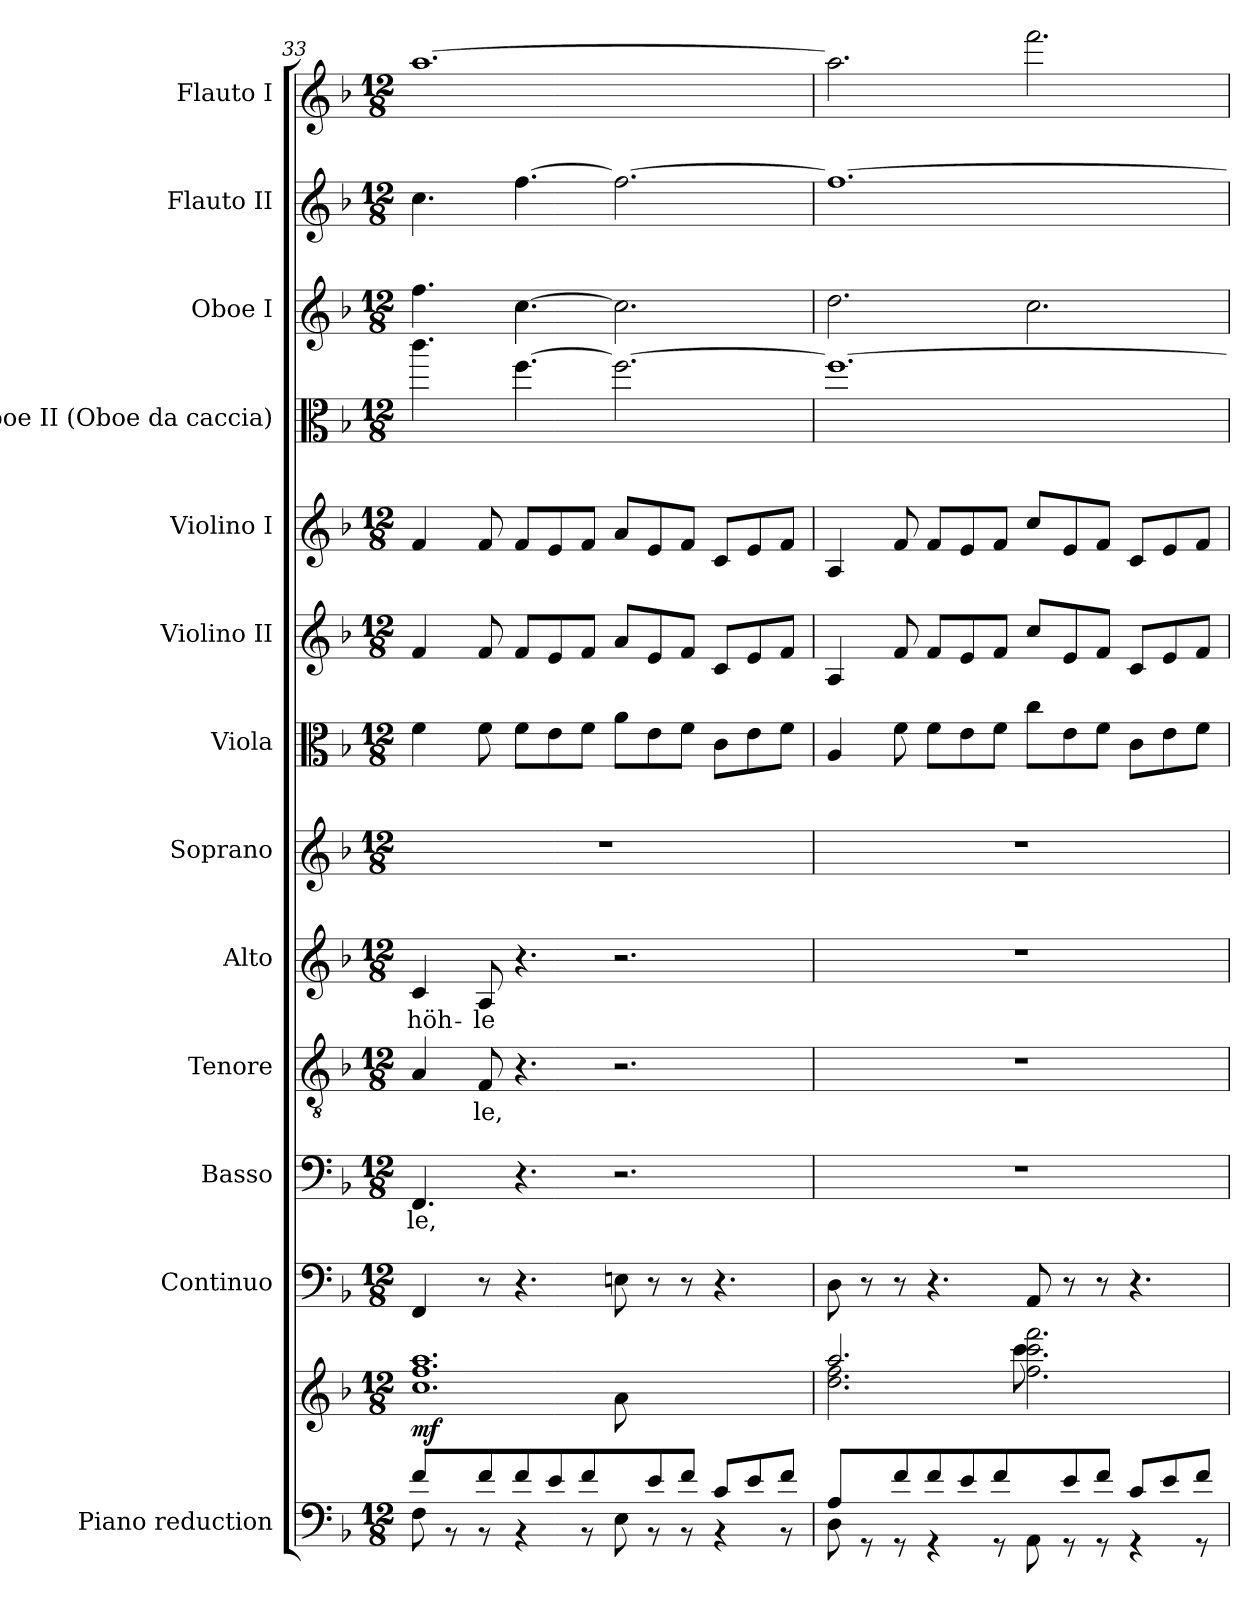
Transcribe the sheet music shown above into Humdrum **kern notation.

**kern	**kern	**dynam	**kern	**kern	**text	**kern	**text	**kern	**text	**kern	**kern	**kern	**kern	**kern	**kern	**kern	**kern
*part13	*part13	*part13	*part12	*part11	*part11	*part10	*part10	*part9	*part9	*part8	*part7	*part6	*part5	*part4	*part3	*part2	*part1
*staff14	*staff13	*staff13/14	*staff12	*staff11	*staff11	*staff10	*staff10	*staff9	*staff9	*staff8	*staff7	*staff6	*staff5	*staff4	*staff3	*staff2	*staff1
*I"Piano reduction	*	*	*I"Continuo	*I"Basso	*	*I"Tenore	*	*I"Alto	*	*I"Soprano	*I"Viola	*I"Violino II	*I"Violino I	*I"Oboe II (Oboe da caccia)	*I"Oboe I	*I"Flauto II	*I"Flauto I
*I'Pno	*	*	*	*	*	*	*	*	*	*	*I'Vla	*I'Vln	*I'Vln	*	*I'Ob	*I'Fl	*I'Fl
*clefF4	*clefG2	*	*clefF4	*clefF4	*	*clefGv2	*	*clefG2	*	*clefG2	*clefC3	*clefG2	*clefG2	*clefC3	*clefG2	*clefG2	*clefG2
*	*	*	*	*	*	*	*	*	*	*	*	*	*	*ITrd12c21	*	*	*
*k[b-]	*k[b-]	*	*k[b-]	*k[b-]	*	*k[b-]	*	*k[b-]	*	*k[b-]	*k[b-]	*k[b-]	*k[b-]	*k[b-]	*k[b-]	*k[b-]	*k[b-]
*M12/8	*M12/8	*	*M12/8	*M12/8	*	*M12/8	*	*M12/8	*	*M12/8	*M12/8	*M12/8	*M12/8	*M12/8	*M12/8	*M12/8	*M12/8
=33	=33	=33	=33	=33	=33	=33	=33	=33	=33	=33	=33	=33	=33	=33	=33	=33	=33
*^	*^	*	*	*	*	*	*	*	*	*	*	*	*	*	*	*	*
!	!	!	!	!LO:DY:b	!	!	!LO:LY:b	!	!	!	!LO:LY:b	!	!	!	!	!	!	!	!
4f/	8F\	1.cc 1.ff 1.aa	2.ryy	mf	4FF/	4.FF/	-le,	4A/	.	4c/	-höh-	1.r	4f\	4f/	4f/	4.cc\	4.ff\	4.cc\	[1.aa
.	8r	.	.	.	.	.	.	.	.	.	.	.	.	.	.	.	.	.	.
!	!	!	!	!	!	!	!	!	!LO:LY:b	!	!LO:LY:b	!	!	!	!	!	!	!	!
8f/	8r	.	.	.	8r	.	.	8F/	-le,	8A/	-le	.	8f\	8f/	8f/	.	.	.	.
8f/L	4r	.	.	.	4.r	4.r	.	4.r	.	4.r	.	.	8f\L	8f/L	8f/L	[4.f\	[4.cc\	[4.ff\	.
8e/	.	.	.	.	.	.	.	.	.	.	.	.	8e\	8e/	8e/	.	.	.	.
8f/J	8r	.	.	.	.	.	.	.	.	.	.	.	8f\J	8f/J	8f/J	.	.	.	.
8ryy	8E\	.	8a\L	.	8En\	2.r	.	2.r	.	2.r	.	.	8a\L	8a/L	8a/L	2.f\_	2.cc\]	2.ff\_	.
8e/	8r	.	2ryy	.	8r	.	.	.	.	.	.	.	8e\	8e/	8e/	.	.	.	.
8f/J	8r	.	.	.	8r	.	.	.	.	.	.	.	8f\J	8f/J	8f/J	.	.	.	.
8c/L	4r	.	.	.	4.r	.	.	.	.	.	.	.	8c\L	8c/L	8c/L	.	.	.	.
8e/	.	.	.	.	.	.	.	.	.	.	.	.	8e\	8e/	8e/	.	.	.	.
8f/J	8r	.	8ryy	.	.	.	.	.	.	.	.	.	8f\J	8f/J	8f/J	.	.	.	.
=34	=34	=34	=34	=34	=34	=34	=34	=34	=34	=34	=34	=34	=34	=34	=34	=34	=34	=34	=34
*	*	*	*^	*	*	*	*	*	*	*	*	*	*	*	*	*	*	*	*
4A/	8D\	2.aa/	2.dd\ 2.ff\	2.ryy	.	8D\	1.r	.	1.r	.	1.r	.	1.r	4A/	4A/	4A/	1.f_	2.dd\	1.ff_	2.aa\]
.	8r	.	.	.	.	8r	.	.	.	.	.	.	.	.	.	.	.	.	.	.
8f/	8r	.	.	.	.	8r	.	.	.	.	.	.	.	8f\	8f/	8f/	.	.	.	.
8f/L	4r	.	.	.	.	4.r	.	.	.	.	.	.	.	8f\L	8f/L	8f/L	.	.	.	.
8e/	.	.	.	.	.	.	.	.	.	.	.	.	.	8e\	8e/	8e/	.	.	.	.
8f/J	8r	.	.	.	.	.	.	.	.	.	.	.	.	8f\J	8f/J	8f/J	.	.	.	.
8ryy	8AA\	2.ff\ 2.ccc\ 2.fff\	2.ryy	8ccc\L	.	8AA/	.	.	.	.	.	.	.	8cc\L	8cc/L	8cc/L	.	2.cc\	.	2.fff\
8e/	8r	.	.	2ryy	.	8r	.	.	.	.	.	.	.	8e\	8e/	8e/	.	.	.	.
8f/J	8r	.	.	.	.	8r	.	.	.	.	.	.	.	8f\J	8f/J	8f/J	.	.	.	.
8c/L	4r	.	.	.	.	4.r	.	.	.	.	.	.	.	8c\L	8c/L	8c/L	.	.	.	.
8e/	.	.	.	.	.	.	.	.	.	.	.	.	.	8e\	8e/	8e/	.	.	.	.
8f/J	8r	.	.	8ryy	.	.	.	.	.	.	.	.	.	8f\J	8f/J	8f/J	.	.	.	.
*v	*v	*	*	*	*	*	*	*	*	*	*	*	*	*	*	*	*	*	*	*
*	*v	*v	*v	*	*	*	*	*	*	*	*	*	*	*	*	*	*	*	*
=	=	=	=	=	=	=	=	=	=	=	=	=	=	=	=	=	=
*-	*-	*-	*-	*-	*-	*-	*-	*-	*-	*-	*-	*-	*-	*-	*-	*-	*-
